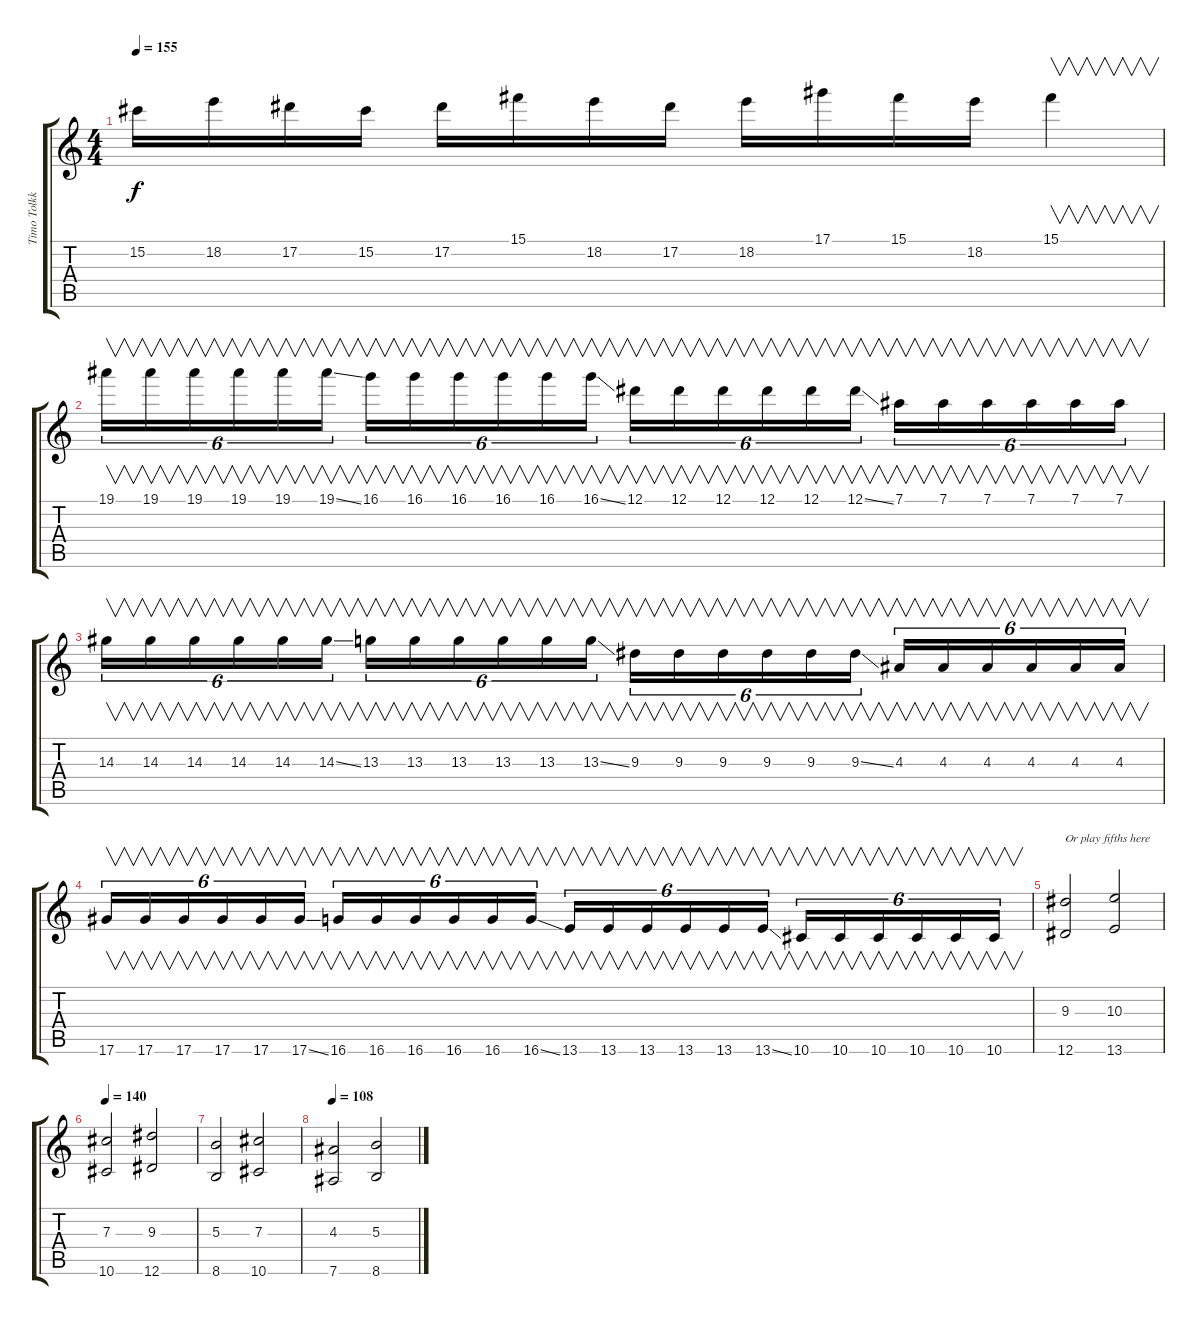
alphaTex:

\track ("Timo Tolkki" "Timo Tolkk") {instrument distortionguitar}
\staff {score tabs}
\tuning (Eb4 Bb3 Gb3 Db3 Ab2 Eb2) {hide}
\ts (4 4)
\tempo 155
\clef g2
\ks c
15.2.16{dy f} 18.2.16 17.2.16 15.2.16 17.2.16 15.1.16 18.2.16 17.2.16 18.2.16 17.1.16 15.1.16 18.2.16 15.1.4{v} |
19.1.16{v tu (6 4)} 19.1.16{v tu (6 4)} 19.1.16{v tu (6 4)} 19.1.16{v tu (6 4)} 19.1.16{v tu (6 4)} 19.1{ss}.16{v tu (6 4)} 16.1.16{v tu (6 4)} 16.1.16{v tu (6 4)} 16.1.16{v tu (6 4)} 16.1.16{v tu (6 4)} 16.1.16{v tu (6 4)} 16.1{ss}.16{v tu (6 4)} 12.1.16{v tu (6 4)} 12.1.16{v tu (6 4)} 12.1.16{v tu (6 4)} 12.1.16{v tu (6 4)} 12.1.16{v tu (6 4)} 12.1{ss}.16{v tu (6 4)} 7.1.16{v tu (6 4)} 7.1.16{v tu (6 4)} 7.1.16{v tu (6 4)} 7.1.16{v tu (6 4)} 7.1.16{v tu (6 4)} 7.1.16{v tu (6 4)} |
14.3.16{v tu (6 4)} 14.3.16{v tu (6 4)} 14.3.16{v tu (6 4)} 14.3.16{v tu (6 4)} 14.3.16{v tu (6 4)} 14.3{ss}.16{v tu (6 4)} 13.3.16{v tu (6 4)} 13.3.16{v tu (6 4)} 13.3.16{v tu (6 4)} 13.3.16{v tu (6 4)} 13.3.16{v tu (6 4)} 13.3{ss}.16{v tu (6 4)} 9.3.16{v tu (6 4)} 9.3.16{v tu (6 4)} 9.3.16{v tu (6 4)} 9.3.16{v tu (6 4)} 9.3.16{v tu (6 4)} 9.3{ss}.16{v tu (6 4)} 4.3.16{v tu (6 4)} 4.3.16{v tu (6 4)} 4.3.16{v tu (6 4)} 4.3.16{v tu (6 4)} 4.3.16{v tu (6 4)} 4.3.16{v tu (6 4)} |
17.6.16{v tu (6 4)} 17.6.16{v tu (6 4)} 17.6.16{v tu (6 4)} 17.6.16{v tu (6 4)} 17.6.16{v tu (6 4)} 17.6{ss}.16{v tu (6 4)} 16.6.16{v tu (6 4)} 16.6.16{v tu (6 4)} 16.6.16{v tu (6 4)} 16.6.16{v tu (6 4)} 16.6.16{v tu (6 4)} 16.6{ss}.16{v tu (6 4)} 13.6.16{v tu (6 4)} 13.6.16{v tu (6 4)} 13.6.16{v tu (6 4)} 13.6.16{v tu (6 4)} 13.6.16{v tu (6 4)} 13.6{ss}.16{v tu (6 4)} 10.6.16{v tu (6 4)} 10.6.16{v tu (6 4)} 10.6.16{v tu (6 4)} 10.6.16{v tu (6 4)} 10.6.16{v tu (6 4)} 10.6.16{v tu (6 4)} |
(9.3 12.6).2{txt "Or play fifths here"} (10.3 13.6).2 |
\tempo 140
(7.3 10.6).2 (9.3 12.6).2 |
(5.3 8.6).2 (7.3 10.6).2 |
\tempo 108
(4.3 7.6).2 (5.3 8.6).2
